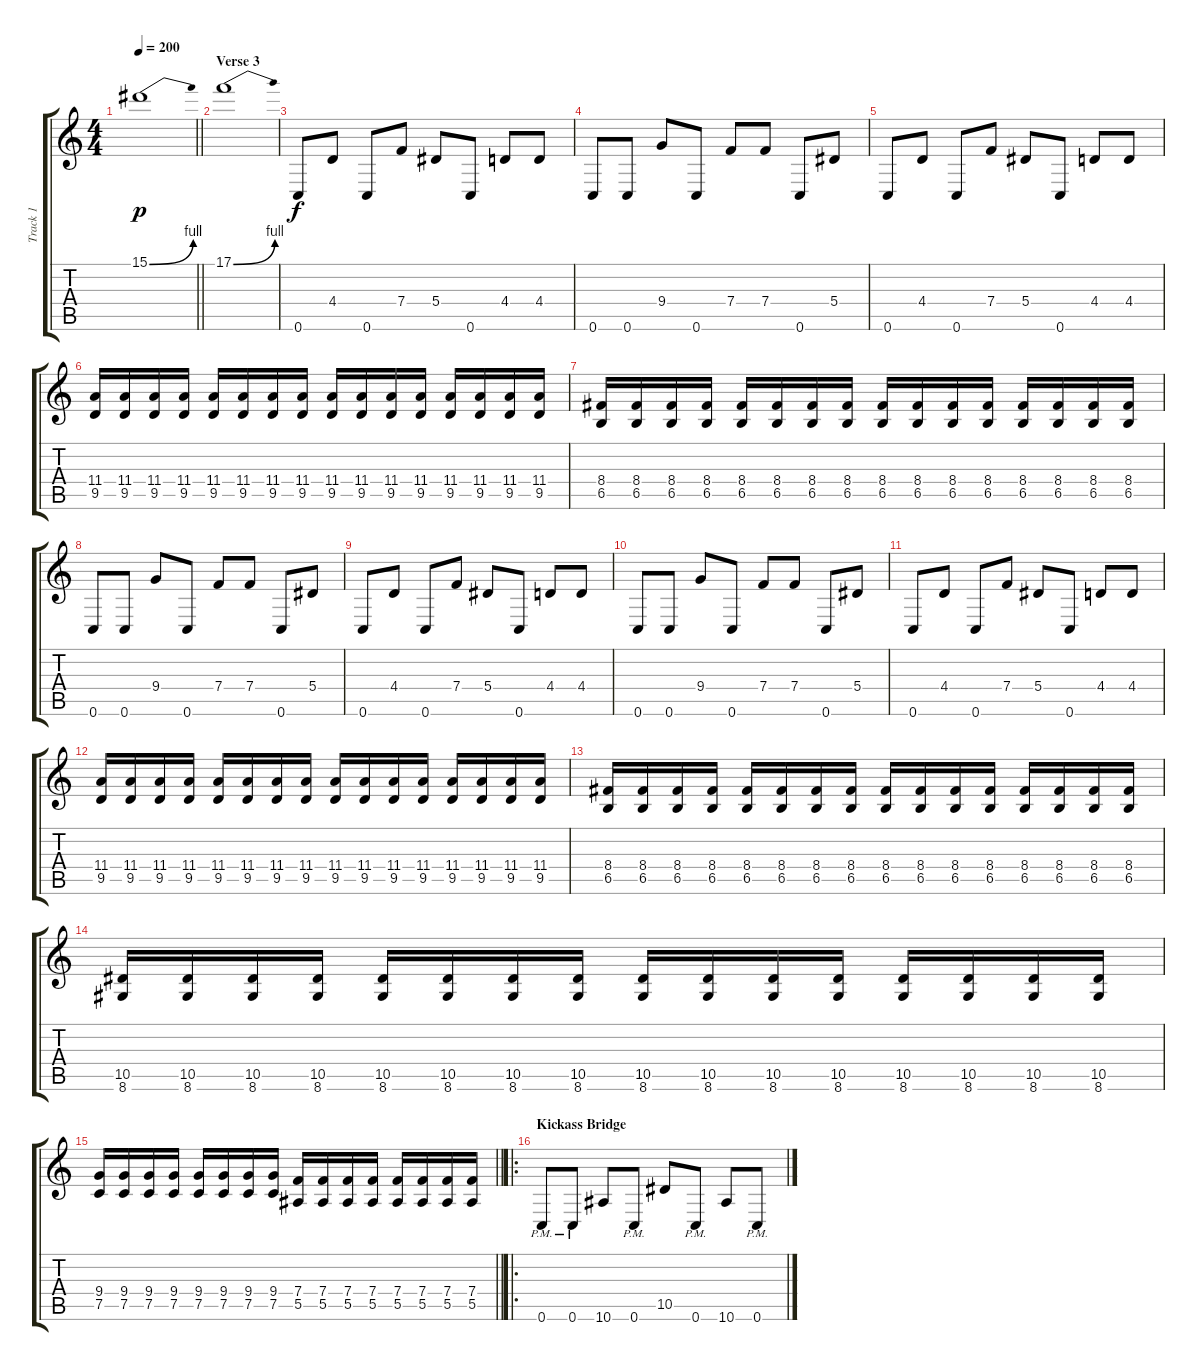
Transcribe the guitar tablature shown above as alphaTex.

\track ("Track 1" "Track 1") {instrument distortionguitar}
\staff {score tabs}
\tuning (C4 G3 Eb3 Bb2 F2 C2) {hide}
\ts (4 4)
\tempo 200
\clef g2
\barLineRight lightlight
\ks c
15.1{be (bend 0 0 60 4)}.1{dy p} |
\section ("" "Verse 3")
17.1{be (bend 0 0 60 4)}.1 |
0.6.8{dy f} 4.4.8 0.6.8 7.4.8 5.4.8 0.6.8 4.4.8 4.4.8 |
0.6.8 0.6.8 9.4.8 0.6.8 7.4.8 7.4.8 0.6.8 5.4.8 |
0.6.8 4.4.8 0.6.8 7.4.8 5.4.8 0.6.8 4.4.8 4.4.8 |
(11.4 9.5).16 (11.4 9.5).16 (11.4 9.5).16 (11.4 9.5).16 (11.4 9.5).16 (11.4 9.5).16 (11.4 9.5).16 (11.4 9.5).16 (11.4 9.5).16 (11.4 9.5).16 (11.4 9.5).16 (11.4 9.5).16 (11.4 9.5).16 (11.4 9.5).16 (11.4 9.5).16 (11.4 9.5).16 |
(8.4 6.5).16 (8.4 6.5).16 (8.4 6.5).16 (8.4 6.5).16 (8.4 6.5).16 (8.4 6.5).16 (8.4 6.5).16 (8.4 6.5).16 (8.4 6.5).16 (8.4 6.5).16 (8.4 6.5).16 (8.4 6.5).16 (8.4 6.5).16 (8.4 6.5).16 (8.4 6.5).16 (8.4 6.5).16 |
0.6.8 0.6.8 9.4.8 0.6.8 7.4.8 7.4.8 0.6.8 5.4.8 |
0.6.8 4.4.8 0.6.8 7.4.8 5.4.8 0.6.8 4.4.8 4.4.8 |
0.6.8 0.6.8 9.4.8 0.6.8 7.4.8 7.4.8 0.6.8 5.4.8 |
0.6.8 4.4.8 0.6.8 7.4.8 5.4.8 0.6.8 4.4.8 4.4.8 |
(11.4 9.5).16 (11.4 9.5).16 (11.4 9.5).16 (11.4 9.5).16 (11.4 9.5).16 (11.4 9.5).16 (11.4 9.5).16 (11.4 9.5).16 (11.4 9.5).16 (11.4 9.5).16 (11.4 9.5).16 (11.4 9.5).16 (11.4 9.5).16 (11.4 9.5).16 (11.4 9.5).16 (11.4 9.5).16 |
(8.4 6.5).16 (8.4 6.5).16 (8.4 6.5).16 (8.4 6.5).16 (8.4 6.5).16 (8.4 6.5).16 (8.4 6.5).16 (8.4 6.5).16 (8.4 6.5).16 (8.4 6.5).16 (8.4 6.5).16 (8.4 6.5).16 (8.4 6.5).16 (8.4 6.5).16 (8.4 6.5).16 (8.4 6.5).16 |
(10.5 8.6).16 (10.5 8.6).16 (10.5 8.6).16 (10.5 8.6).16 (10.5 8.6).16 (10.5 8.6).16 (10.5 8.6).16 (10.5 8.6).16 (10.5 8.6).16 (10.5 8.6).16 (10.5 8.6).16 (10.5 8.6).16 (10.5 8.6).16 (10.5 8.6).16 (10.5 8.6).16 (10.5 8.6).16 |
\barLineRight lightlight
(9.4 7.5).16 (9.4 7.5).16 (9.4 7.5).16 (9.4 7.5).16 (9.4 7.5).16 (9.4 7.5).16 (9.4 7.5).16 (9.4 7.5).16 (7.4 5.5).16 (7.4 5.5).16 (7.4 5.5).16 (7.4 5.5).16 (7.4 5.5).16 (7.4 5.5).16 (7.4 5.5).16 (7.4 5.5).16 |
\ro
\section ("" "Kickass Bridge")
0.6{pm}.8 0.6{pm}.8 10.6.8 0.6{pm}.8 10.5.8 0.6{pm}.8 10.6.8 0.6{pm}.8
